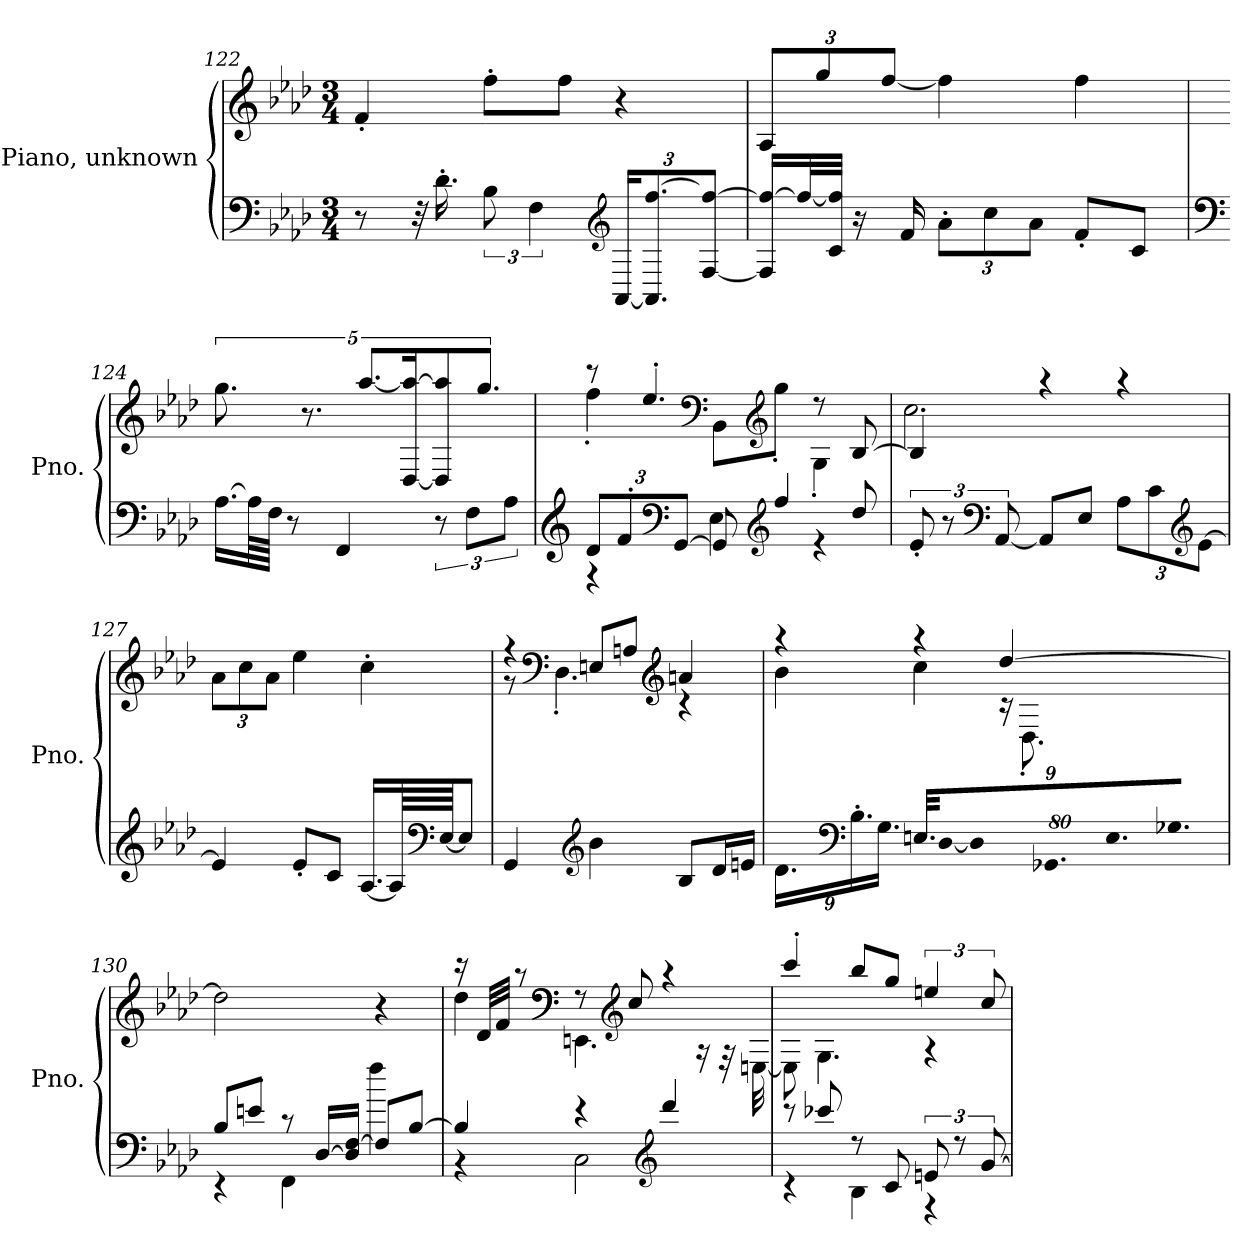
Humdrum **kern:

**kern	**kern
*part1	*part1
*staff2	*staff1
*I"Piano, unknown	*
*I'Pno.	*
!!LO:LB:g=z
*clefF4	*clefG2
*k[b-e-a-d-]	*k[b-e-a-d-]
*M3/4	*M3/4
=122	=122
8r	4f'/
32r	.
16.d-'\	.
12B-\	8ff'\L
6F\	.
.	8ff\J
*clefG2	*
*Xbrackettup	*
[24AA-/KL	4r
12.AA-/] [12.ff/	.
[12F/ 12ff/_J	.
=123	=123
*	*Xbrackettup
16F/] 16ff/_LL	12A-/L
32ff/L_	.
.	12gg/
32c/ 32ff/]JJJ	.
16r	.
.	[12ff/J
16f/	.
12a-'\L	4ff\]
12cc\	.
12a-\J	.
8f'/L	4ff\
8c/J	.
=124	=124
*clefF4	*
*	*brackettup
[16.A-\LL	10.gg\
64A-\LL]	.
64F\JJJJ	.
8r	.
.	10.r
4FF/	.
.	[10.aa-/L
.	[20D-/ 20aa-/_
*brackettup	*
12r	10D-/] 10aa-/]
12F\L	.
.	10.gg/J
12A-\J	.
!!LO:LB:g=z
=125	=125
*clefG2	*
*Xbrackettup	*
*^	*^
12d-/L	4r	8r	4ff'\
12f'/	.	.	.
.	.	4.ee-'/	.
*clefF4	*	*	*
[12GG/J	.	.	.
*	*	*clefF4	*
8GG/]	4E-\	.	8BB-\L
*clefG2	*	*clefG2	*
4ff/	.	.	8gg'\J
.	4r	8r	4G'\
8dd-/	.	[8B-/	.
*v	*v	*	*
=126	=126	=126
*brackettup	*	*
12e-'/	4B-/]	2.cc\
12r	.	.
*clefF4	*	*
[12AA-/	.	.
8AA-/L]	4r	.
8E-/J	.	.
*Xbrackettup	*	*
12A-\L	4r	.
12c\	.	.
*clefG2	*	*
[12e-\J	.	.
*	*v	*v
=127	=127
*	*Xbrackettup
4e-/]	12a-\L
.	12cc\
.	12a-\J
8e-'/L	4ee-\
8c/J	.
[16.A-/LL	4cc'\
64A-/LL]	.
*clefF4	*
[64E-/JJJ	.
8E-/J]	.
!!LO:PB:g=z
=128	=128
*	*^
4GG/	4r	8r
*	*clefF4	*
.	.	4.D-'\
*clefG2	*	*
4b-\	8En/L	.
.	8An/J	.
*	*clefG2	*
8B-/L	4an/	4r
16d-/L	.	.
16en/JJ	.	.
=129	=129	=129
18.d-\LL	4r	4b-\
*clefF4	*	*
18.B-'\	.	.
18.G\JJ	.	.
36.En/KKL	4r	4cc\
!LO:N:vis=8	!	!
[640%71D-/	.	.
!LO:N:vis=64	!	!
640%9D-/KKK]	.	.
9.GG-X/	.	.
.	[4dd-/	16r
.	.	8.D-'\
18.E/L	.	.
18.G-X/JJ	.	.
*	*v	*v
=130	=130
*^	*
8B-/L	4r	2dd-\]
8en'/J	.	.
8r	4FF\	.
[16D-/LL	.	.
16D-/] [16F/JJ	.	.
8F/L]	4ff\	4r
[8B-/J	.	.
!!LO:LB:g=z
=131	=131	=131
*	*	*^
4B-/]	4r	16r	4dd-\
.	.	32d-/LLL	.
.	.	32f/JJJ	.
.	.	8r	.
*	*	*clefF4	*
4r	2C\	8r	4.EEn\
*	*	*clefG2	*
.	.	8cc/	.
*clefG2	*	*	*
4ddd-/	.	4r	.
.	.	.	16r
.	.	.	32r
.	.	.	[32En\
=132	=132	=132	=132
8r	4r	4ccc'/	8E\]
8ccc-X/	.	.	4.G\
8r	4B-\	8bb-/L	.
8c/	.	8gg/J	.
*brackettup	*	*brackettup	*
12en/	4r	6een/	4r
12r	.	.	.
[12g/	.	12cc/	.
*v	*v	*	*
*	*v	*v
=	=
*-	*-
